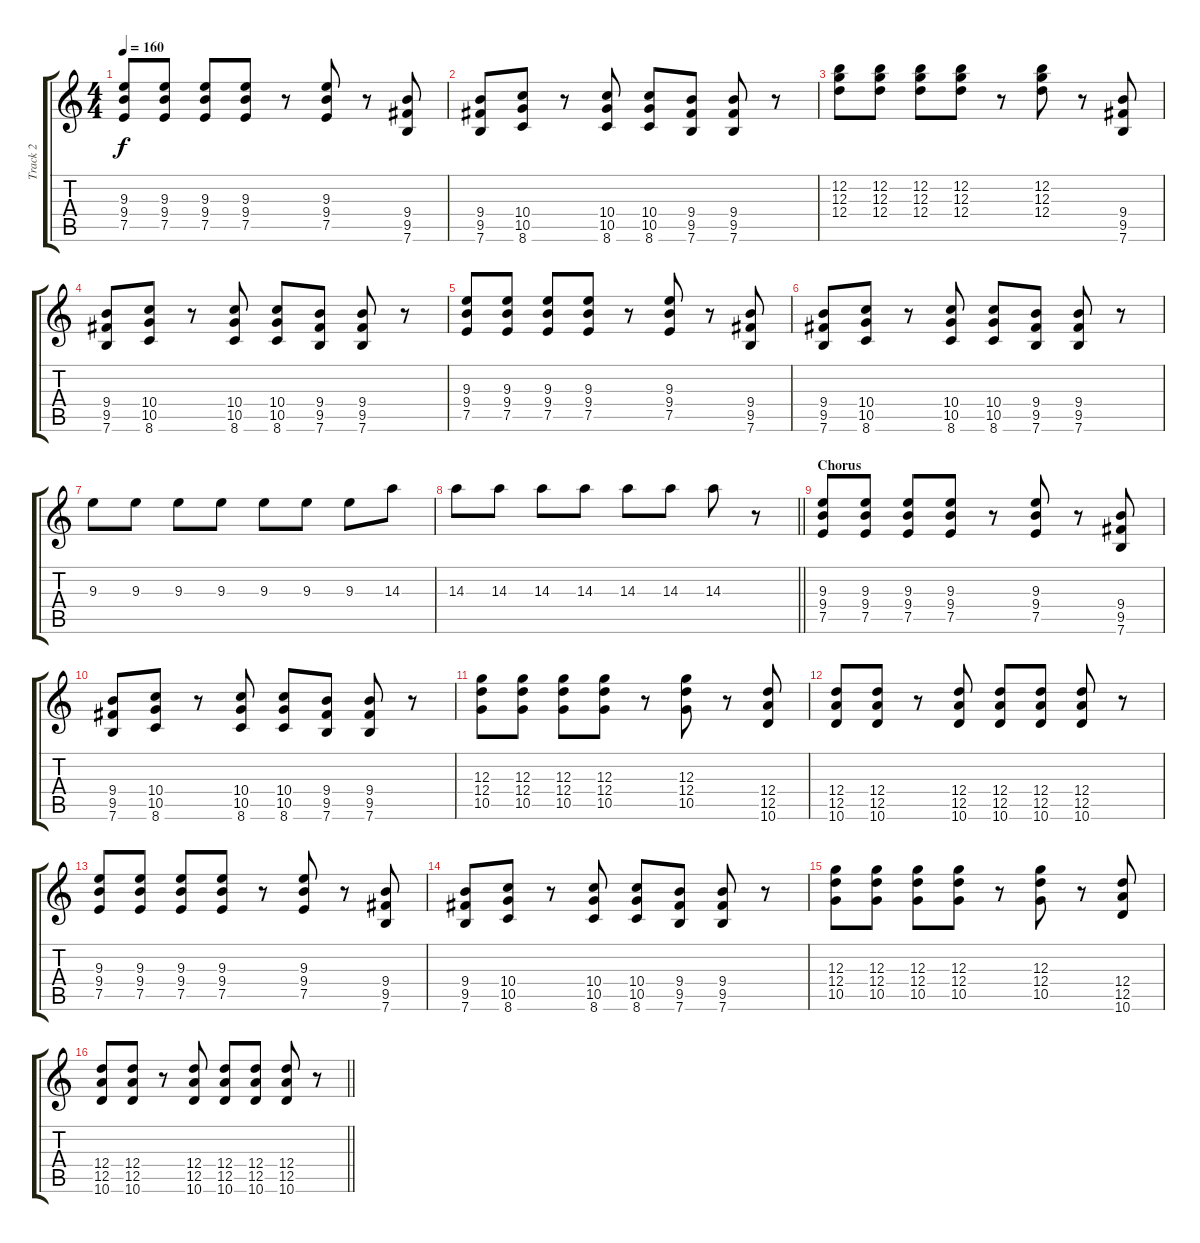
\track ("Track 2" "Track 2") {instrument overdrivenguitar}
\staff {score tabs}
\tuning (E4 B3 G3 D3 A2 E2) {hide}
\ts (4 4)
\tempo 160
\clef g2
\ks c
(9.3 9.4 7.5).8{dy f} (9.3 9.4 7.5).8 (9.3 9.4 7.5).8 (9.3 9.4 7.5).8 r.8 (9.3 9.4 7.5).8 r.8 (9.4 9.5 7.6).8 |
(9.4 9.5 7.6).8 (10.4 10.5 8.6).8 r.8 (10.4 10.5 8.6).8 (10.4 10.5 8.6).8 (9.4 9.5 7.6).8 (9.4 9.5 7.6).8 r.8 |
(12.2 12.3 12.4).8 (12.2 12.3 12.4).8 (12.2 12.3 12.4).8 (12.2 12.3 12.4).8 r.8 (12.2 12.3 12.4).8 r.8 (9.4 9.5 7.6).8 |
(9.4 9.5 7.6).8 (10.4 10.5 8.6).8 r.8 (10.4 10.5 8.6).8 (10.4 10.5 8.6).8 (9.4 9.5 7.6).8 (9.4 9.5 7.6).8 r.8 |
(9.3 9.4 7.5).8 (9.3 9.4 7.5).8 (9.3 9.4 7.5).8 (9.3 9.4 7.5).8 r.8 (9.3 9.4 7.5).8 r.8 (9.4 9.5 7.6).8 |
(9.4 9.5 7.6).8 (10.4 10.5 8.6).8 r.8 (10.4 10.5 8.6).8 (10.4 10.5 8.6).8 (9.4 9.5 7.6).8 (9.4 9.5 7.6).8 r.8 |
9.3.8 9.3.8 9.3.8 9.3.8 9.3.8 9.3.8 9.3.8 14.3.8 |
\barLineRight lightlight
14.3.8 14.3.8 14.3.8 14.3.8 14.3.8 14.3.8 14.3.8 r.8 |
\section ("" "Chorus")
(9.3 9.4 7.5).8 (9.3 9.4 7.5).8 (9.3 9.4 7.5).8 (9.3 9.4 7.5).8 r.8 (9.3 9.4 7.5).8 r.8 (9.4 9.5 7.6).8 |
(9.4 9.5 7.6).8 (10.4 10.5 8.6).8 r.8 (10.4 10.5 8.6).8 (10.4 10.5 8.6).8 (9.4 9.5 7.6).8 (9.4 9.5 7.6).8 r.8 |
(12.3 12.4 10.5).8 (12.3 12.4 10.5).8 (12.3 12.4 10.5).8 (12.3 12.4 10.5).8 r.8 (12.3 12.4 10.5).8 r.8 (12.4 12.5 10.6).8 |
(12.4 12.5 10.6).8 (12.4 12.5 10.6).8 r.8 (12.4 12.5 10.6).8 (12.4 12.5 10.6).8 (12.4 12.5 10.6).8 (12.4 12.5 10.6).8 r.8 |
(9.3 9.4 7.5).8 (9.3 9.4 7.5).8 (9.3 9.4 7.5).8 (9.3 9.4 7.5).8 r.8 (9.3 9.4 7.5).8 r.8 (9.4 9.5 7.6).8 |
(9.4 9.5 7.6).8 (10.4 10.5 8.6).8 r.8 (10.4 10.5 8.6).8 (10.4 10.5 8.6).8 (9.4 9.5 7.6).8 (9.4 9.5 7.6).8 r.8 |
(12.3 12.4 10.5).8 (12.3 12.4 10.5).8 (12.3 12.4 10.5).8 (12.3 12.4 10.5).8 r.8 (12.3 12.4 10.5).8 r.8 (12.4 12.5 10.6).8 |
\barLineRight lightlight
(12.4 12.5 10.6).8 (12.4 12.5 10.6).8 r.8 (12.4 12.5 10.6).8 (12.4 12.5 10.6).8 (12.4 12.5 10.6).8 (12.4 12.5 10.6).8 r.8
